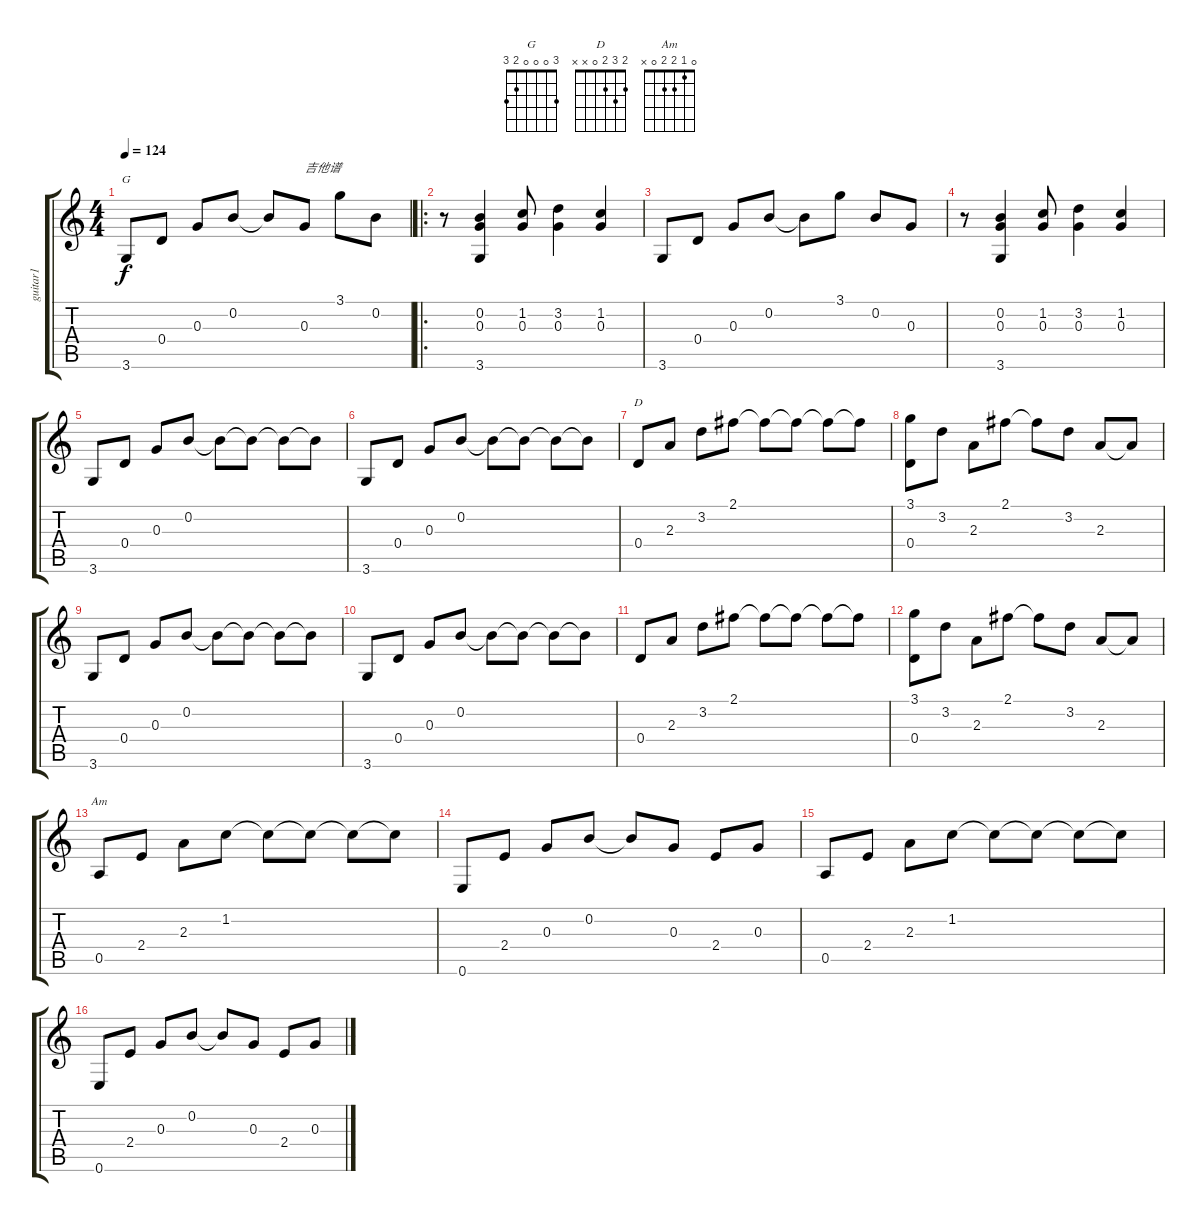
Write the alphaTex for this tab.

\track ("guitar1" "guitar1") {instrument acousticguitarnylon}
\staff {score tabs}
\tuning (E4 B3 G3 D3 A2 E2) {hide}
\chord ("G" 3 0 0 0 2 3)
\chord ("D" 2 3 2 0 x x)
\chord ("Am" 0 1 2 2 0 x)
\ts (4 4)
\tempo 124
\clef g2
\ks c
3.6.8{ch "G" dy f instrument acousticguitarnylon} 0.4.8 0.3.8 0.2.8 0.2{t}.8 0.3.8{txt "吉他谱"} 3.1.8 0.2.8 |
\ro
r.8 (0.2 0.3 3.6).4 (1.2 0.3).8 (3.2 0.3).4 (1.2 0.3).4 |
3.6.8 0.4.8 0.3.8 0.2.8 0.2{t}.8 3.1.8 0.2.8 0.3.8 |
r.8 (0.2 0.3 3.6).4 (1.2 0.3).8 (3.2 0.3).4 (1.2 0.3).4 |
3.6.8 0.4.8 0.3.8 0.2.8 0.2{t}.8 0.2{t}.8 0.2{t}.8 0.2{t}.8 |
3.6.8 0.4.8 0.3.8 0.2.8 0.2{t}.8 0.2{t}.8 0.2{t}.8 0.2{t}.8 |
0.4.8{ch "D"} 2.3.8 3.2.8 2.1.8 2.1{t}.8 2.1{t}.8 2.1{t}.8 2.1{t}.8 |
(3.1 0.4).8 3.2.8 2.3.8 2.1.8 2.1{t}.8 3.2.8 2.3.8 2.3{t}.8 |
3.6.8 0.4.8 0.3.8 0.2.8 0.2{t}.8 0.2{t}.8 0.2{t}.8 0.2{t}.8 |
3.6.8 0.4.8 0.3.8 0.2.8 0.2{t}.8 0.2{t}.8 0.2{t}.8 0.2{t}.8 |
0.4.8 2.3.8 3.2.8 2.1.8 2.1{t}.8 2.1{t}.8 2.1{t}.8 2.1{t}.8 |
(3.1 0.4).8 3.2.8 2.3.8 2.1.8 2.1{t}.8 3.2.8 2.3.8 2.3{t}.8 |
0.5.8{ch "Am"} 2.4.8 2.3.8 1.2.8 1.2{t}.8 1.2{t}.8 1.2{t}.8 1.2{t}.8 |
0.6.8 2.4.8 0.3.8 0.2.8 0.2{t}.8 0.3.8 2.4.8 0.3.8 |
0.5.8 2.4.8 2.3.8 1.2.8 1.2{t}.8 1.2{t}.8 1.2{t}.8 1.2{t}.8 |
0.6.8 2.4.8 0.3.8 0.2.8 0.2{t}.8 0.3.8 2.4.8 0.3.8
